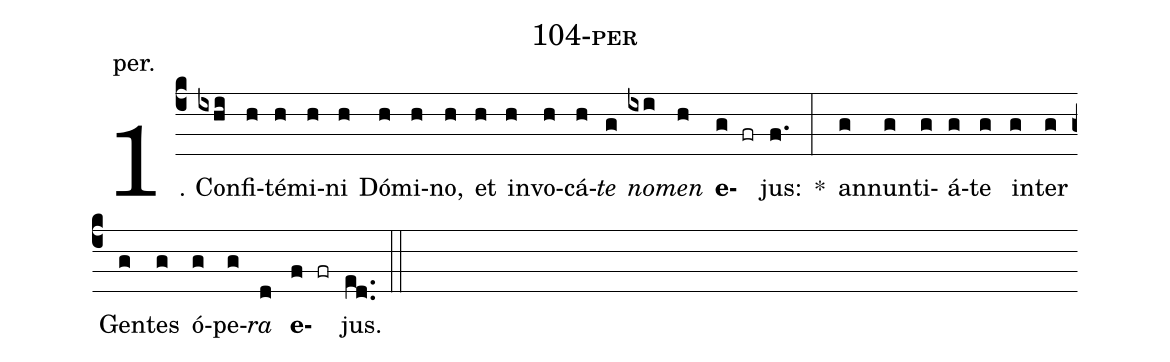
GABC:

name: 104-per;
annotation: per.;
%%
(c4)1. Con(ixhi)fi(h)té(h)mi(h)ni(h) Dó(h)mi(h)no,(h) et(h) in(h)vo(h)cá(h)<i>te</i>(g) <i>no</i>(ixi)<i>men</i>(h) <b>e</b>(g fr)jus:(f.) *(:) an(g)nun(g)ti(g)á(g)te(g) in(g)ter(g) Gen(g)tes(g) ó(g)pe(g)<i>ra</i>(d) <b>e</b>(f fr)jus.(ed..) (::)
